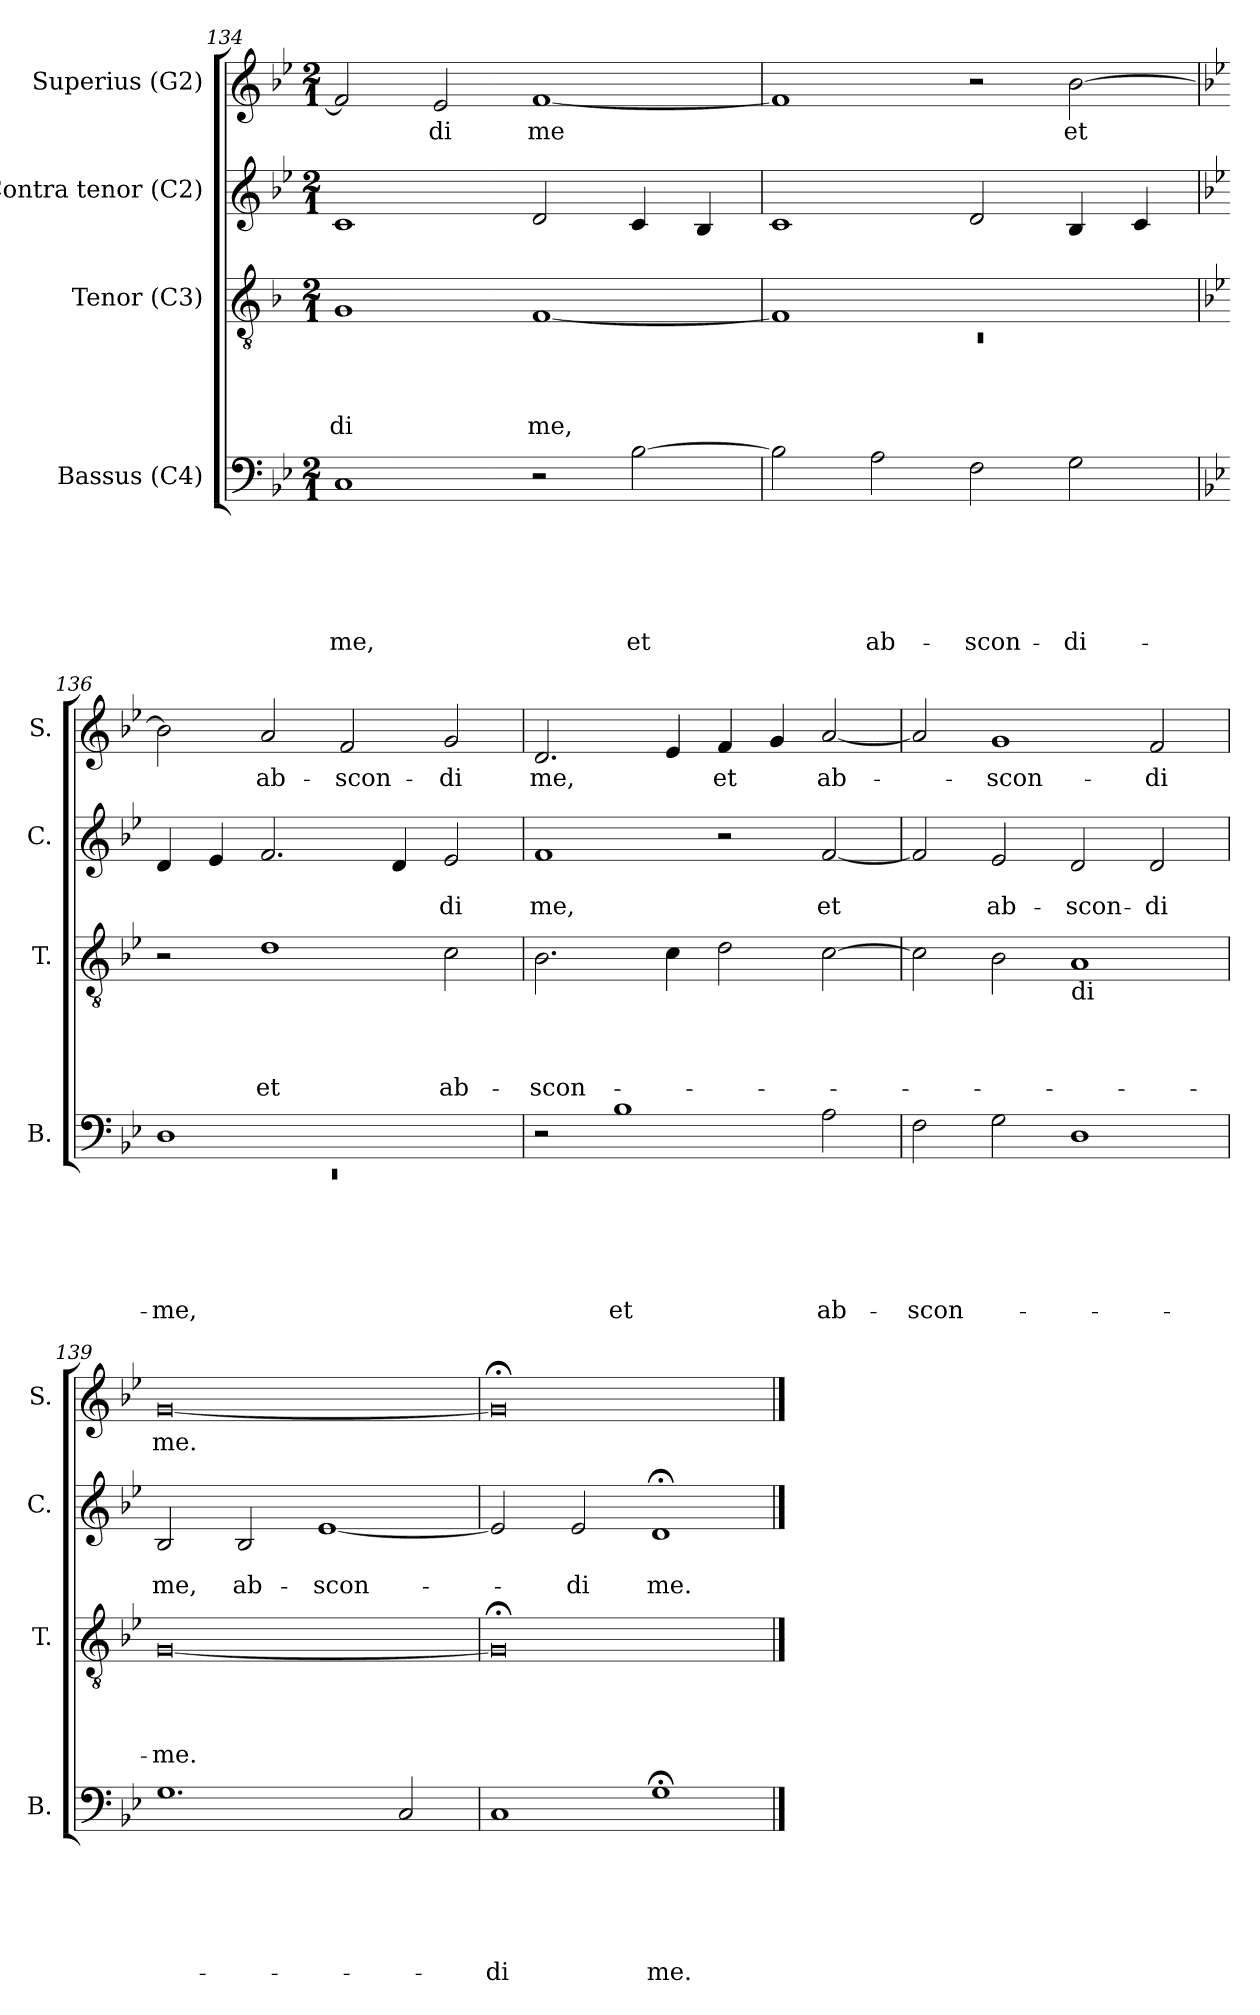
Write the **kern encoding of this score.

**kern	**text	**text	**text	**text	**text	**text	**kern	**text	**text	**text	**text	**kern	**text	**text	**kern	**text
*part4	*part4	*part4	*part4	*part4	*part4	*part4	*part3	*part3	*part3	*part3	*part3	*part2	*part2	*part2	*part1	*part1
*staff4	*staff4	*staff4	*staff4	*staff4	*staff4	*staff4	*staff3	*staff3	*staff3	*staff3	*staff3	*staff2	*staff2	*staff2	*staff1	*staff1
*I"Bassus (C4)	*	*	*	*	*	*	*I"Tenor (C3)	*	*	*	*	*I"Contra tenor (C2)	*	*	*I"Superius (G2)	*
*I'B.	*	*	*	*	*	*	*I'T.	*	*	*	*	*I'C.	*	*	*I'S.	*
*clefF4	*	*	*	*	*	*	*clefGv2	*	*	*	*	*clefG2	*	*	*clefG2	*
*k[b-e-]	*	*	*	*	*	*	*k[b-]	*	*	*	*	*k[b-e-]	*	*	*k[b-e-]	*
*B-:	*	*	*	*	*	*	*F:	*	*	*	*	*B-:	*	*	*B-:	*
*M2/1	*	*	*	*	*	*	*M2/1	*	*	*	*	*M2/1	*	*	*M2/1	*
=134	=134	=134	=134	=134	=134	=134	=134	=134	=134	=134	=134	=134	=134	=134	=134	=134
!	!	!	!	!	!	!LO:LY:b	!	!	!	!	!LO:LY:b	!	!	!	!	!
1C	.	.	.	.	.	me,	1G	.	.	.	-di	1c	.	.	2f/]	.
!	!	!	!	!	!	!	!	!	!	!	!	!	!	!	!	!LO:LY:b
.	.	.	.	.	.	.	.	.	.	.	.	.	.	.	2e-/	-di
!	!	!	!	!	!	!	!	!	!	!	!LO:LY:b	!	!	!	!	!LO:LY:b
2r	.	.	.	.	.	.	[<1F	.	.	.	me,	2d/	.	.	[<1f	me
!	!	!	!	!	!	!LO:LY:b	!	!	!	!	!	!	!	!	!	!
[>2B-\	.	.	.	.	.	et	.	.	.	.	.	4c/	.	.	.	.
.	.	.	.	.	.	.	.	.	.	.	.	4B-/	.	.	.	.
=135	=135	=135	=135	=135	=135	=135	=135	=135	=135	=135	=135	=135	=135	=135	=135	=135
*	*	*	*	*	*	*	*^	*	*	*	*	*	*	*	*	*
!	!	!	!	!	!	!	!	!LO:N:vis=1	!	!	!	!	!	!	!	!	!
2B-\]	.	.	.	.	.	.	1F]	0rC	.	.	.	.	1c	.	.	1f]	.
!	!	!	!	!	!	!LO:LY:b	!	!	!	!	!	!	!	!	!	!	!
2A\	.	.	.	.	.	ab-	.	.	.	.	.	.	.	.	.	.	.
!	!	!	!	!	!	!LO:LY:b	!	!	!	!	!	!	!	!	!	!	!
2F\	.	.	.	.	.	-scon-	1ryy	.	.	.	.	.	2d/	.	.	2r	.
!	!	!	!	!	!	!LO:LY:b	!	!	!	!	!	!	!	!	!	!	!LO:LY:b
2G\	.	.	.	.	.	-di-	.	.	.	.	.	.	4B-/	.	.	[<2b-\	et
.	.	.	.	.	.	.	.	.	.	.	.	.	4c/	.	.	.	.
*	*	*	*	*	*	*	*v	*v	*	*	*	*	*	*	*	*	*
!!LO:LB:g=z
=136	=136	=136	=136	=136	=136	=136	=136	=136	=136	=136	=136	=136	=136	=136	=136	=136
*	*	*	*	*	*	*	*k[b-e-]	*	*	*	*	*	*	*	*	*
*	*	*	*	*	*	*	*B-:	*	*	*	*	*	*	*	*	*
*^	*	*	*	*	*	*	*	*	*	*	*	*	*	*	*	*
!	!LO:N:vis=1	!	!	!	!	!	!LO:LY:b	!	!	!	!	!	!	!	!	!	!
1D	0rEE	.	.	.	.	.	-me,	2r	.	.	.	.	4d/	.	.	2b-\]	.
.	.	.	.	.	.	.	.	.	.	.	.	.	4e-/	.	.	.	.
!	!	!	!	!	!	!	!	!	!	!	!	!LO:LY:b	!	!	!	!	!LO:LY:b
.	.	.	.	.	.	.	.	1d	.	.	.	et	2.f/	.	.	2a/	ab-
!	!	!	!	!	!	!	!	!	!	!	!	!	!	!	!	!	!LO:LY:b
1ryy	.	.	.	.	.	.	.	.	.	.	.	.	.	.	.	2f/	-scon-
.	.	.	.	.	.	.	.	.	.	.	.	.	4d/	.	.	.	.
!	!	!	!	!	!	!	!	!	!	!	!	!LO:LY:b	!	!	!LO:LY:b	!	!LO:LY:b
.	.	.	.	.	.	.	.	2c\	.	.	.	ab-	2e-/	.	-di	2g/	-di
*v	*v	*	*	*	*	*	*	*	*	*	*	*	*	*	*	*	*
=137	=137	=137	=137	=137	=137	=137	=137	=137	=137	=137	=137	=137	=137	=137	=137	=137
!	!	!	!	!	!	!	!	!	!	!	!LO:LY:b	!	!	!LO:LY:b	!	!LO:LY:b
2r	.	.	.	.	.	.	2.B-\	.	.	.	-scon-	1f	.	me,	2.d/	me,
!	!	!	!	!	!	!LO:LY:b	!	!	!	!	!	!	!	!	!	!
1B-	.	.	.	.	.	et	.	.	.	.	.	.	.	.	.	.
.	.	.	.	.	.	.	4c\	.	.	.	.	.	.	.	4e-/	.
!	!	!	!	!	!	!	!	!	!	!	!	!	!	!	!	!LO:LY:b
.	.	.	.	.	.	.	2d\	.	.	.	.	2r	.	.	4f/	et
.	.	.	.	.	.	.	.	.	.	.	.	.	.	.	4g/	.
!	!	!	!	!	!	!LO:LY:b	!	!	!	!	!	!	!	!LO:LY:b	!	!LO:LY:b
2A\	.	.	.	.	.	ab-	[<2c\	.	.	.	.	[<2f/	.	et	[<2a/	ab-
!!LO:LB:g=z
=138	=138	=138	=138	=138	=138	=138	=138	=138	=138	=138	=138	=138	=138	=138	=138	=138
!	!	!	!	!	!	!LO:LY:b	!	!	!	!	!	!	!	!	!	!
2F\	.	.	.	.	.	-scon-	2c\]	.	.	.	.	2f/]	.	.	2a/]	.
!	!	!	!	!	!	!	!	!	!	!	!	!	!	!LO:LY:b	!	!LO:LY:b
2G\	.	.	.	.	.	.	2B-\	.	.	.	.	2e-/	.	ab-	1g	-scon-
!	!	!	!	!	!	!	!LO:TX:b:t=di	!	!	!	!	!	!	!	!	!
!	!	!	!	!	!	!	!	!	!	!	!	!	!	!LO:LY:b	!	!
1D	.	.	.	.	.	.	1A	.	.	.	.	2d/	.	-scon-	.	.
!	!	!	!	!	!	!	!	!	!	!	!	!	!	!LO:LY:b	!	!LO:LY:b
.	.	.	.	.	.	.	.	.	.	.	.	2d/	.	-di	2f/	-di
=139	=139	=139	=139	=139	=139	=139	=139	=139	=139	=139	=139	=139	=139	=139	=139	=139
!	!	!	!	!	!	!	!	!	!	!	!LO:LY:b	!	!	!LO:LY:b	!	!LO:LY:b
1.G	.	.	.	.	.	.	[<0G	.	.	.	-me.	2B-/	.	me,	[<0g	me.
!	!	!	!	!	!	!	!	!	!	!	!	!	!	!LO:LY:b	!	!
.	.	.	.	.	.	.	.	.	.	.	.	2B-/	.	ab-	.	.
!	!	!	!	!	!	!	!	!	!	!	!	!	!	!LO:LY:b	!	!
.	.	.	.	.	.	.	.	.	.	.	.	[<1e-	.	-scon-	.	.
2C/	.	.	.	.	.	.	.	.	.	.	.	.	.	.	.	.
=140	=140	=140	=140	=140	=140	=140	=140	=140	=140	=140	=140	=140	=140	=140	=140	=140
!	!	!	!	!	!	!LO:LY:b	!	!	!	!	!	!	!	!	!	!
1C	.	.	.	.	.	-di	0G;]	.	.	.	.	2e-/]	.	.	0g;]	.
!	!	!	!	!	!	!	!	!	!	!	!	!	!	!LO:LY:b	!	!
.	.	.	.	.	.	.	.	.	.	.	.	2e-/	.	-di	.	.
!	!	!	!	!	!	!LO:LY:b	!	!	!	!	!	!	!	!LO:LY:b	!	!
1G;<	.	.	.	.	.	me.	.	.	.	.	.	1d;	.	me.	.	.
==	==	==	==	==	==	==	==	==	==	==	==	==	==	==	==	==
*-	*-	*-	*-	*-	*-	*-	*-	*-	*-	*-	*-	*-	*-	*-	*-	*-
